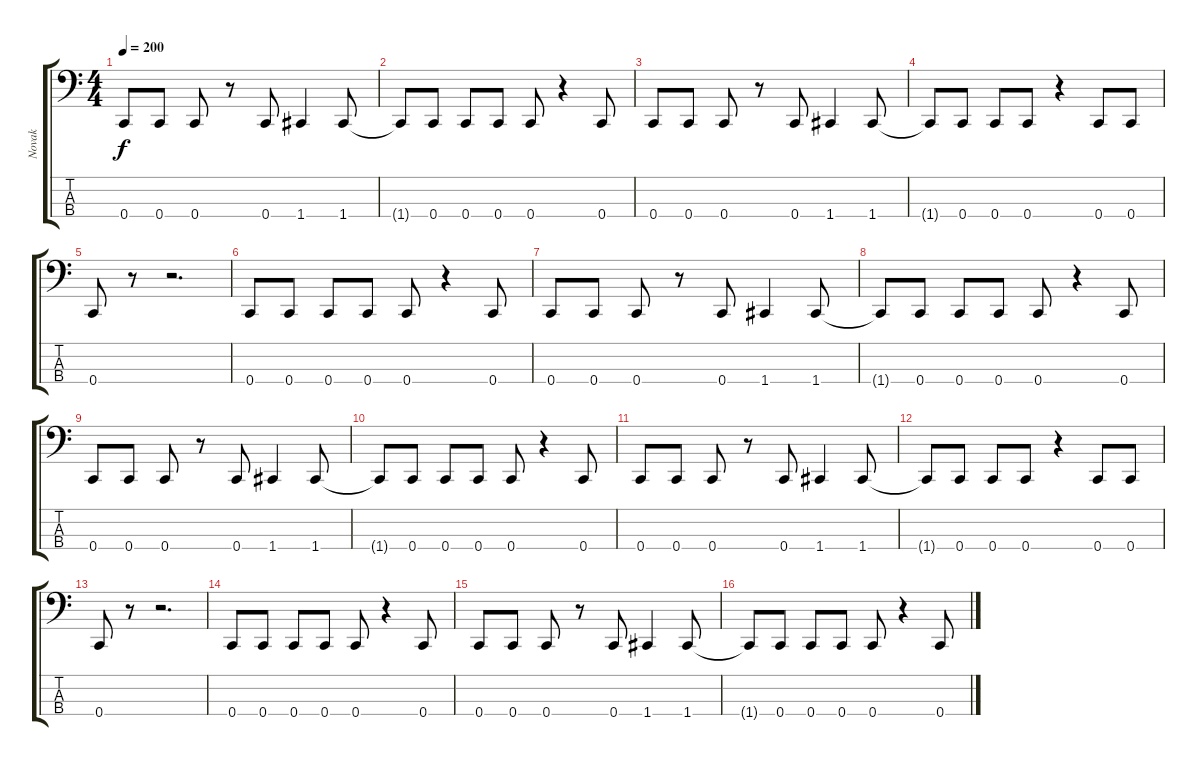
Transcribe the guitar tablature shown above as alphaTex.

\track ("Novak" "Novak") {instrument electricbasspick}
\staff {score tabs}
\tuning (Eb2 Bb1 F1 C1) {hide}
\ts (4 4)
\tempo 200
\clef f4
\ks c
0.4.8{dy f} 0.4.8 0.4.8 r.8 0.4.8 1.4.4 1.4.8 |
1.4{t}.8 0.4.8 0.4.8 0.4.8 0.4.8 r.4 0.4.8 |
0.4.8 0.4.8 0.4.8 r.8 0.4.8 1.4.4 1.4.8 |
1.4{t}.8 0.4.8 0.4.8 0.4.8 r.4 0.4.8 0.4.8 |
0.4.8 r.8 r.2{d} |
0.4.8 0.4.8 0.4.8 0.4.8 0.4.8 r.4 0.4.8 |
0.4.8 0.4.8 0.4.8 r.8 0.4.8 1.4.4 1.4.8 |
1.4{t}.8 0.4.8 0.4.8 0.4.8 0.4.8 r.4 0.4.8 |
0.4.8 0.4.8 0.4.8 r.8 0.4.8 1.4.4 1.4.8 |
1.4{t}.8 0.4.8 0.4.8 0.4.8 0.4.8 r.4 0.4.8 |
0.4.8 0.4.8 0.4.8 r.8 0.4.8 1.4.4 1.4.8 |
1.4{t}.8 0.4.8 0.4.8 0.4.8 r.4 0.4.8 0.4.8 |
0.4.8 r.8 r.2{d} |
0.4.8 0.4.8 0.4.8 0.4.8 0.4.8 r.4 0.4.8 |
0.4.8 0.4.8 0.4.8 r.8 0.4.8 1.4.4 1.4.8 |
1.4{t}.8 0.4.8 0.4.8 0.4.8 0.4.8 r.4 0.4.8
